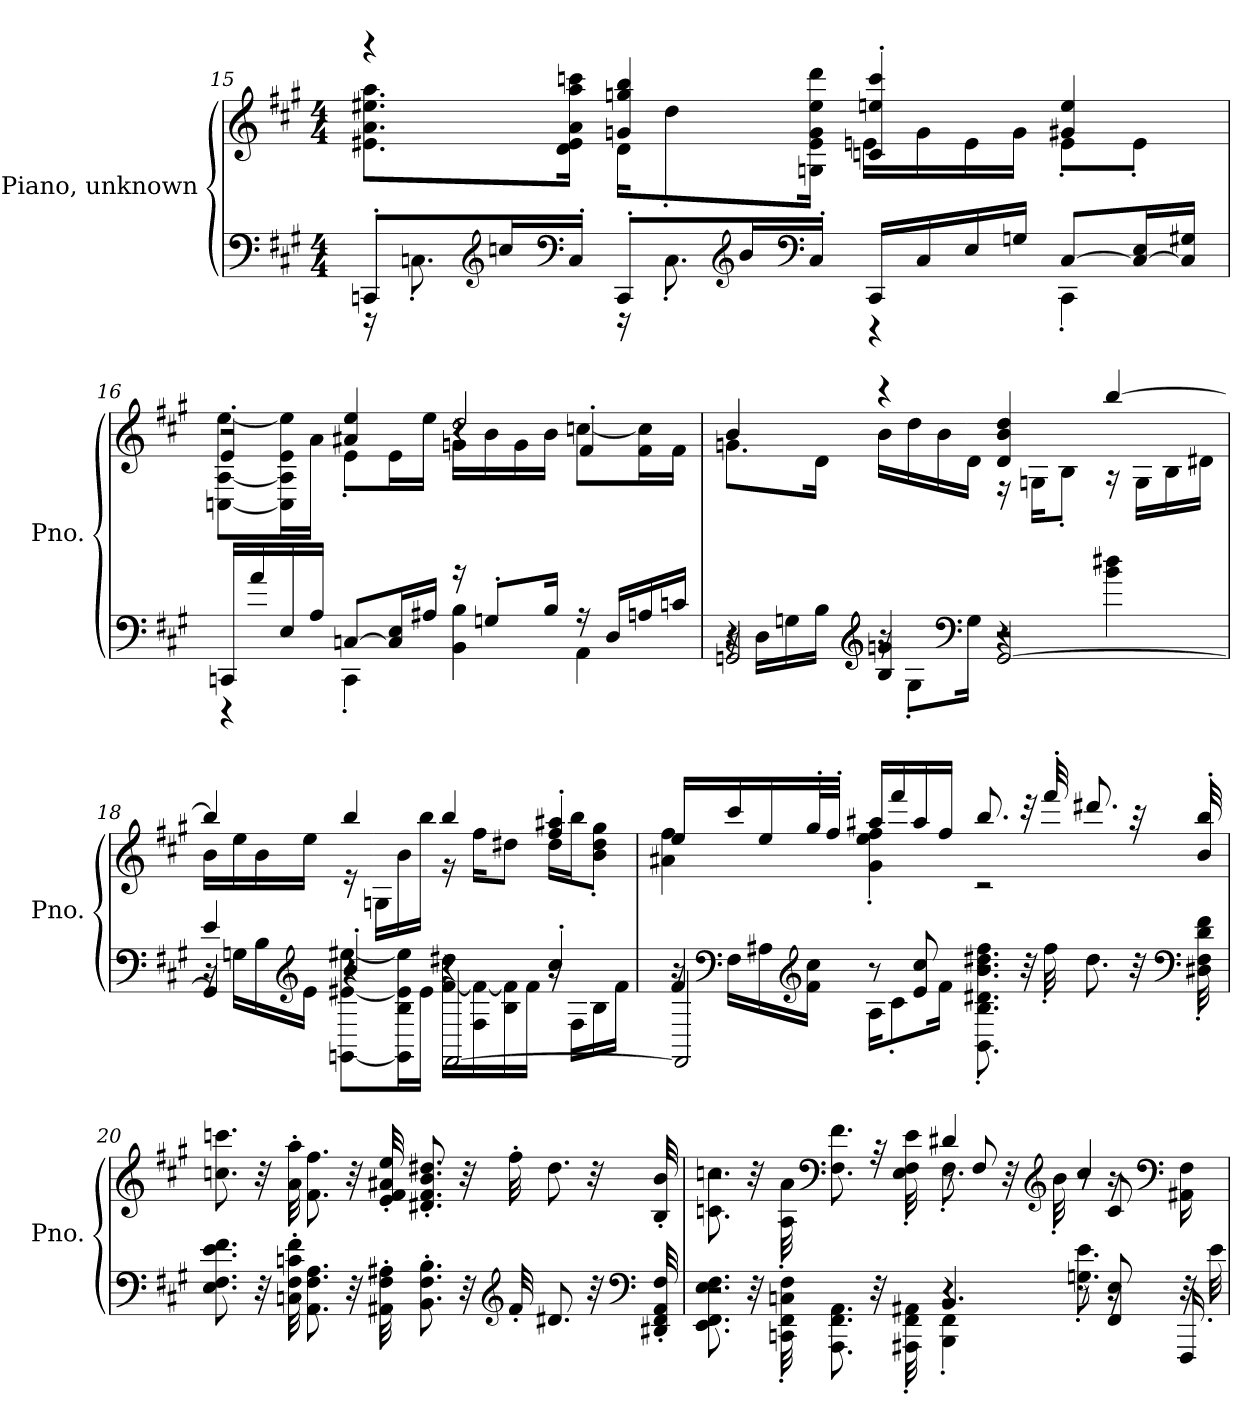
**kern	**kern
*part1	*part1
*staff2	*staff1
*I"Piano, unknown	*
*I'Pno.	*
!!LO:LB:g=z
*clefF4	*clefG2
*k[f#c#g#]	*k[f#c#g#]
*M4/4	*M4/4
=15	=15
*^	*^
8CCn'/L	16r	4r	8.e#X\ 8.a\ 8.ee#X\ 8.aa\L
.	8.Cn'\	.	.
*clefG2	*	*	*
16ccn/L	.	.	.
*clefF4	*	*	*
16C'/JJ	.	.	16d\ 16e#\ 16a\ 16aa\ 16cccn\Jk
8CC'/L	16r	4gn/ 4ggn/ 4bb/	16d\KL
.	8.C'\	.	8dd'\
*clefG2	*	*	*
16b/L	.	.	.
*clefF4	*	*	*
16C'/JJ	.	.	16Gn\ 16e#\ 16g\ 16ee#\ 16ddd\Jk
16CC/LL	4r	4cn/' 4een/' 4ccc/'	16en\LL
16C/	.	.	16g\
16E/	.	.	16e\
16Gn/JJ	.	.	16g\JJ
[8C/L	4CC'\	4g#X/ 4ee/	8e'\L
16C/_ 16E/L	.	.	8e'\J
16C/] 16G#X/JJ	.	.	.
!!LO:LB:g=z
=16	=16	=16	=16
*	*	*	*^
16CCn/LL	4r	4e'/	[8Cn\ [8A\ [8ee\L	2r
16a/	.	.	.	.
16E/	.	.	16C\] 16A\] 16e\ 16ee\]L	.
16A/JJ	.	.	16a\JJ	.
[8Cn/L	4CC'\	4a#X/ 4ee/	8e'\L	.
16C/] 16E/L	.	.	16e\L	.
16A#X/JJ	.	.	16ee\JJ	.
16r	4BB\ 4B\	2dd/	16gn\LL	4r
8Gn'/L	.	.	16b\	.
.	.	.	16g\	.
16B/Jk	.	.	16b\JJ	.
16r	4AA\	.	[8ccn\L	4f#'/
16D/LL	.	.	.	.
16An/	.	.	16f#\ 16cc\]L	.
16cn/JJ	.	.	16f#\JJ	.
*	*	*	*v	*v
=17	=17	=17	=17
*	*^	*	*
4r	16r	2GGn/	4b/	8.gn\L
.	16D\LL	.	.	.
.	16Gn\	.	.	.
.	16B\JJ	.	.	16d\Jk
*clefG2	*	*	*	*
4B/ 4gn/	16r	.	4r	16b\LL
.	8G'\L	.	.	16dd\
.	.	.	.	16b\
*clefF4	*	*	*	*
.	16G\Jk	.	.	16d\JJ
2r	4r	[2GG/	4d/ 4b/ 4dd/	16r
.	.	.	.	16Gn\KL
.	.	.	.	8B'\J
.	4b\ 4dd#X\	.	[4bb/	16r
.	.	.	.	16G\LL
.	.	.	.	16B\
.	.	.	.	16d#X\JJ
!!LO:LB:g=z	!!
=18	=18	=18	=18	=18
4e/	16r	4GG/]	4bb/]	16b\LL
.	16Gn\LL	.	.	16ee\
.	16B\	.	.	16b\
*clefG2	*	*	*	*
.	16e\JJ	.	.	16ee\JJ
4b'/	[8GGn\ [8e#X\ [8ee#X\L	4r	4bb/	16r
.	.	.	.	16Gn\LL
.	16GG\] 16B\ 16e#\] 16ee#\]L	.	.	16b\
.	16e#\JJ	.	.	16bb\JJ
4r	[16f#\ 16dd#X\LL	[2FF#/	4bb/	16r
.	16F#\ 16f#\_	.	.	16ff#\KL
.	16B\ 16f#\]	.	.	8dd#X\J
.	16f#\JJ	.	.	.
4cc#'/	16r	.	4ff#/' 4aa#X/'	16dd#\LL
.	16F#\LL	.	.	16bb\J
.	16B\	.	.	8b\' 8dd#\' 8gg#\'J
.	16f#\JJ	.	.	.
!!LO:LB:g=z	!!
=19	=19	=19	=19	=19
4f#/	16r	2FF#/]	16ee/LL	4a#X\ 4ff#\
*clefF4	*	*	*	*
.	16F#\LL	.	16ccc#/	.
.	16A#X\	.	16ee/	.
*clefG2	*	*	*	*
.	16f#\ 16cc#\JJ	.	32gg#'/L	.
.	.	.	32ff#'/JJJ	.
8r	16A#\KL	.	16aa#X/LL	4g#\' 4ee\' 4ff#\'
.	8c#'\	.	16fff#/	.
8e/ 8cc#/	.	.	16aa#/	.
.	16f#\Jk	.	16ff#/JJ	.
2r	8.BB\' 8.B\' 8.d#X\' 8.b\' 8.dd#X\' 8.ff#\'	2r	8.bb/	2r
.	32r	.	32r	.
.	32ff#'\	.	32fff#'/	.
.	8.dd#\	.	8.ddd#X/	.
.	32r	.	32r	.
*clefF4	*	*	*	*
.	32D#X\' 32F#\' 32d#\' 32f#\'	.	32b/' 32bb/'	.
*v	*v	*v	*	*
*	*v	*v
!!LO:PB:g=z
=20	=20
8.E\ 8.F#\ 8.e\ 8.f#\	8.ccn\ 8.cccn\
32r	32r
32Cn\' 32F#\' 32cn\' 32f#\'	32a\' 32aa\'
8.AA\ 8.F#\ 8.A\	8.f#\ 8.ff#\
32r	32r
32AA#X\' 32F#\' 32A#X\'	32e/' 32f#/' 32a#X/' 32ee/'
8.BB\' 8.F#\' 8.B\'	8.d#X/' 8.f#/' 8.b/' 8.dd#X/'
32r	32r
*clefG2	*
32f#'/	32ff#'\
8.d#X/	8.dd#\
32r	32r
*clefF4	*
32DD#X/' 32FF#/' 32AA#/' 32F#/'	32B/' 32b/'
!!LO:LB:g=z
=21	=21
*^	*^
*	*^	*	*^
2r	8.EE\ 8.FF#\ 8.E\ 8.F#\	2r	2r	8.cn\ 8.ccn\	2r
.	32r	.	.	32r	.
.	32CCn\' 32FF#\' 32Cn\' 32F#\'	.	.	32A\' 32a\'	.
*	*	*	*clefF4	*	*
.	8.AAA\ 8.FF#\ 8.AA\	.	.	8.F#\ 8.f#\	.
.	32r	.	.	32r	.
.	32AAA#X\' 32FF#\' 32AA#X\'	.	.	32E\' 32F#\' 32e\'	.
4.BB/	4BBB\' 4FF#\'	4r	4d#X/	8.F#'\	8r
.	.	.	.	.	8F#/
.	.	.	.	32r	.
*	*	*	*clefG2	*	*
.	.	.	.	32b'\	.
.	8.Gn\' 8.e\'	8r	4cc/	8r	8r
8FF#/ 8E/	.	16r	.	16r	8c/
*	*	*	*clefF4	*	*
.	32r	16FFF#/	.	16AA#X\ 16F#\	.
.	32e'\	.	.	.	.
*v	*v	*v	*	*	*
*	*v	*v	*v
=	=
*-	*-
